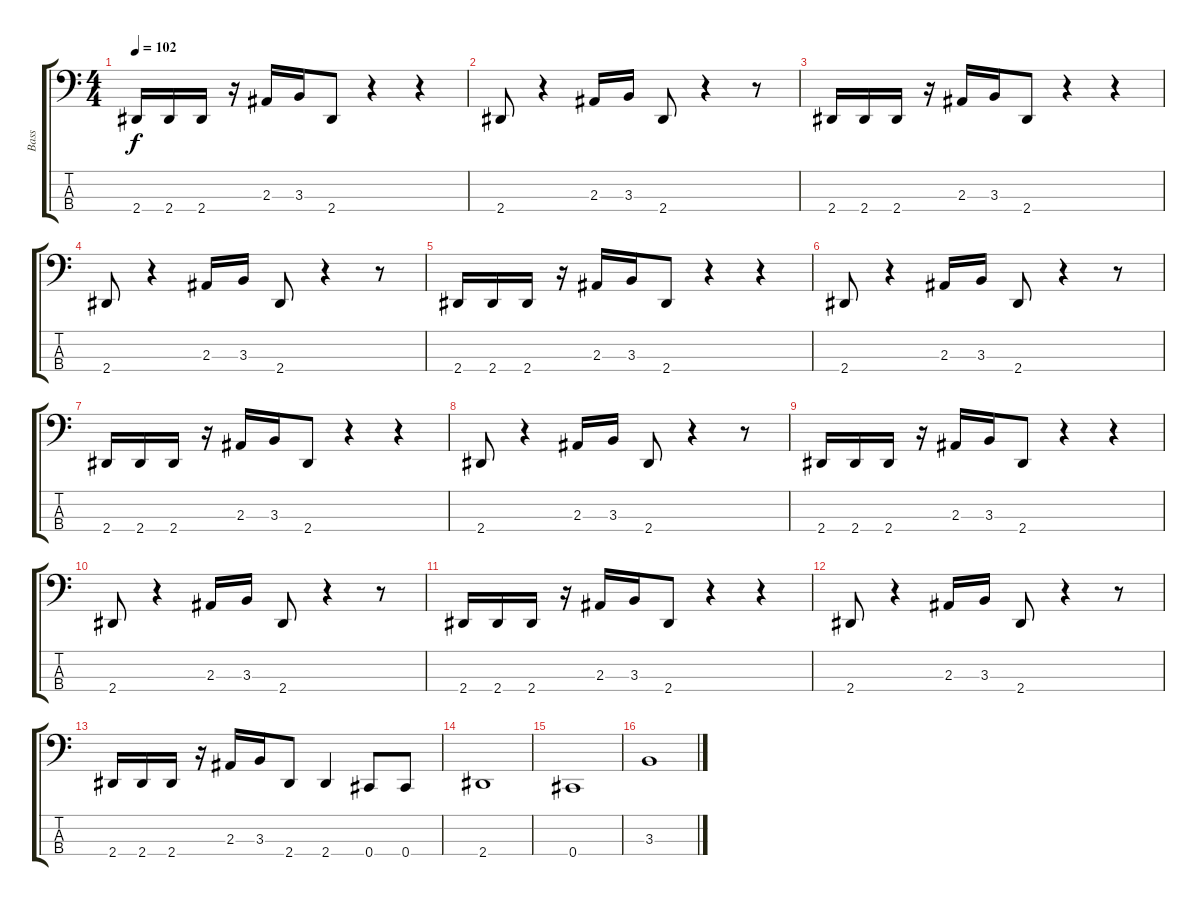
\track ("Bass" "Bass") {instrument electricbasspick}
\staff {score tabs}
\tuning (Gb2 Db2 Ab1 Db1) {hide}
\ts (4 4)
\tempo 102
\clef f4
\ks c
2.4.16{dy f} 2.4.16 2.4.16 r.16 2.3.16 3.3.16 2.4.8 r.4 r.4 |
2.4.8 r.4 2.3.16 3.3.16 2.4.8 r.4 r.8 |
2.4.16 2.4.16 2.4.16 r.16 2.3.16 3.3.16 2.4.8 r.4 r.4 |
2.4.8 r.4 2.3.16 3.3.16 2.4.8 r.4 r.8 |
2.4.16 2.4.16 2.4.16 r.16 2.3.16 3.3.16 2.4.8 r.4 r.4 |
2.4.8 r.4 2.3.16 3.3.16 2.4.8 r.4 r.8 |
2.4.16 2.4.16 2.4.16 r.16 2.3.16 3.3.16 2.4.8 r.4 r.4 |
2.4.8 r.4 2.3.16 3.3.16 2.4.8 r.4 r.8 |
2.4.16 2.4.16 2.4.16 r.16 2.3.16 3.3.16 2.4.8 r.4 r.4 |
2.4.8 r.4 2.3.16 3.3.16 2.4.8 r.4 r.8 |
2.4.16 2.4.16 2.4.16 r.16 2.3.16 3.3.16 2.4.8 r.4 r.4 |
2.4.8 r.4 2.3.16 3.3.16 2.4.8 r.4 r.8 |
2.4.16 2.4.16 2.4.16 r.16 2.3.16 3.3.16 2.4.8 2.4.4 0.4.8 0.4.8 |
2.4.1 |
0.4.1 |
3.3.1
